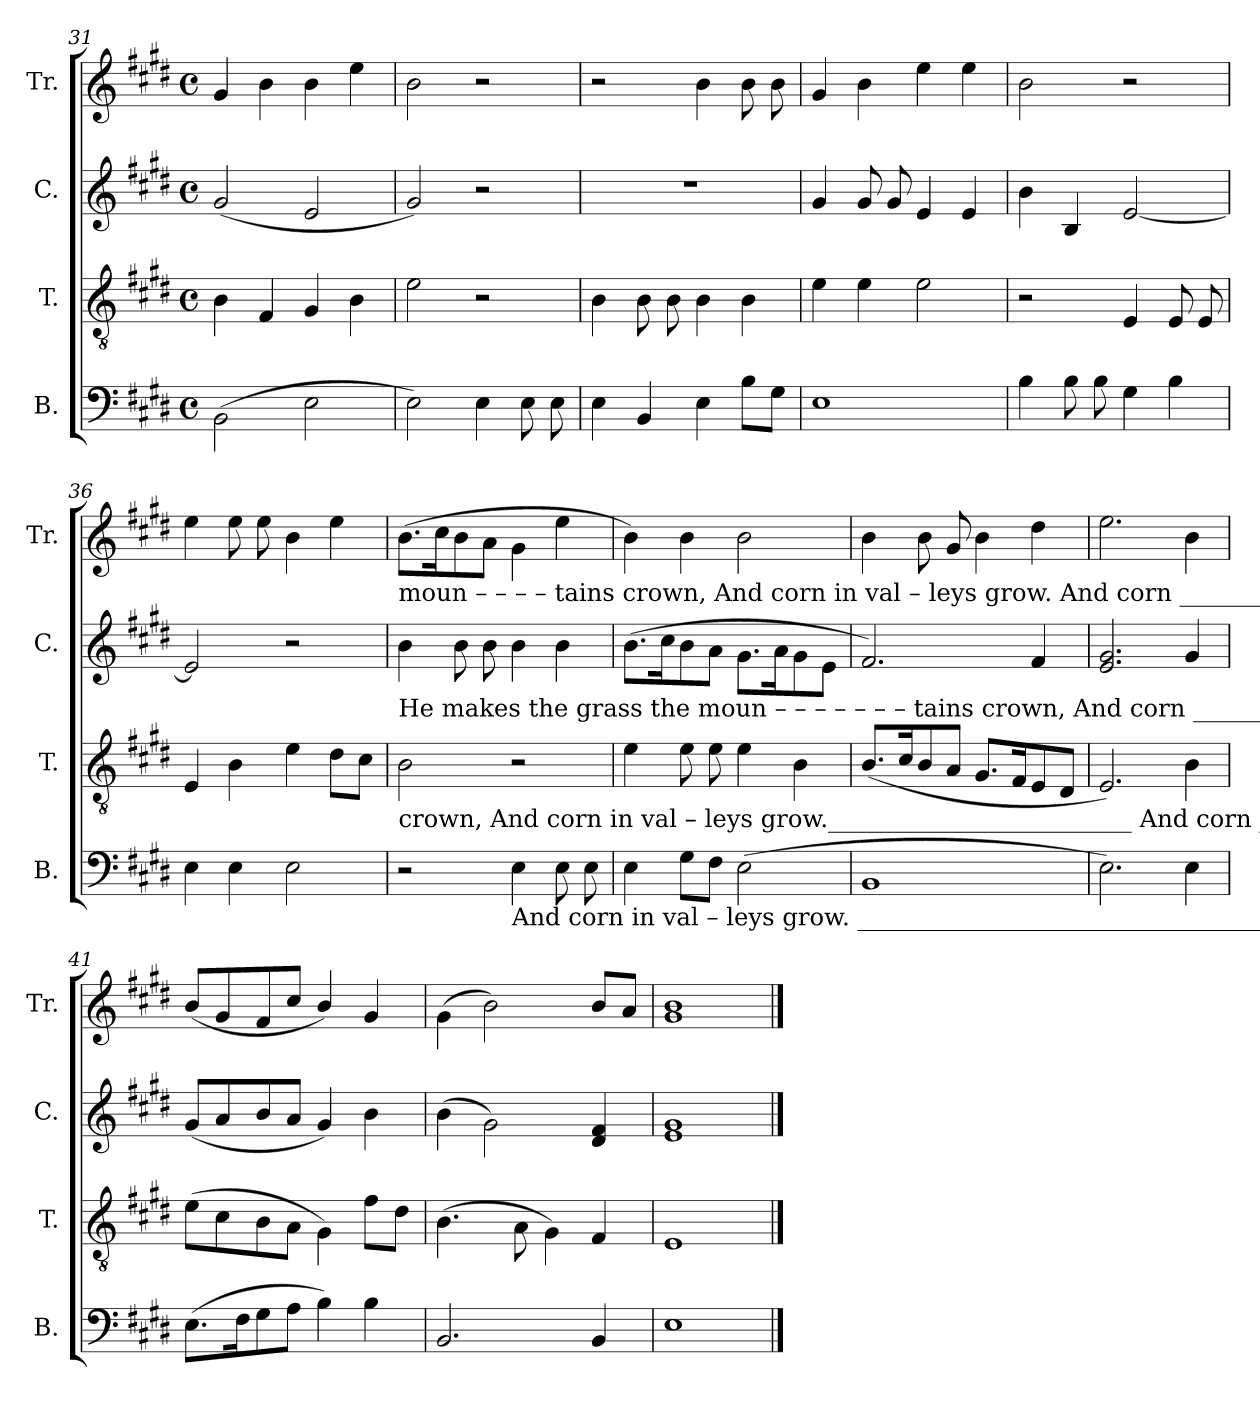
**kern	**kern	**kern	**kern
*part4	*part3	*part2	*part1
*staff4	*staff3	*staff2	*staff1
*I"B.	*I"T.	*I"C.	*I"Tr.
*I'B.	*I'T.	*I'C.	*I'Tr.
*clefF4	*clefGv2	*clefG2	*clefG2
*k[f#c#g#d#]	*k[f#c#g#d#]	*k[f#c#g#d#]	*k[f#c#g#d#]
*M4/4	*M4/4	*M4/4	*M4/4
*met(c)	*met(c)	*met(c)	*met(c)
=31	=31	=31	=31
(>2BB!\	4B!\	(<2g#!/	4g#!/
.	4F#!/	.	4b!\
2E!\	4G#!/	2e!/	4b!\
.	4B!\	.	4ee!\
=32	=32	=32	=32
2E!\)	2e!\	2g#!/)	2b!\
4E!\	2r	2r	2r
8E!\	.	.	.
8E!\	.	.	.
=33	=33	=33	=33
4E!\	4B!\	1r	2r
4BB!/	8B!\	.	.
.	8B!\	.	.
4E!\	4B!\	.	4b!\
8B!\L	4B!\	.	8b!\
8G#!\J	.	.	8b!\
=34	=34	=34	=34
1E!	4e!\	4g#!/	4g#!/
.	4e!\	8g#!/	4b!\
.	.	8g#!/	.
.	2e!\	4e!/	4ee!\
.	.	4e!/	4ee!\
=35	=35	=35	=35
4B!\	2r	4b!\	2b!\
8B!\	.	4B!/	.
8B!\	.	.	.
4G#!\	4E!/	[2e!/	2r
4B!\	8E!/	.	.
.	8E!/	.	.
=36	=36	=36	=36
4E!\	4E!/	2e!/]	4ee!\
4E!\	4B!\	.	8ee!\
.	.	.	8ee!\
2E!\	4e!\	2r	4b!\
.	8d#!\L	.	4ee!\
.	8c#!\J	.	.
!!LO:LB:g=z
=37	=37	=37	=37
!	!	!	!LO:TX:b:t=moun     –        –        –        –       tains   crown,                 And   corn  in   val   –   leys      grow.  And  corn ____________  in           val        –        leys   grow.
!	!	!LO:TX:b:t=He makes the grass  the   moun          –        –        –          –        –        –        –     tains    crown,  And  corn __________   in          val        –       leys     grow.	!
!	!LO:TX:b:t=crown,                               And   corn  in  val   –  leys       grow._________________________    And  corn ____________  in          val       –       leys      grow.	!	!
2r	2B!\	4b!\	(>8.b!\L
.	.	.	16cc#!\K
.	.	8b!\	8b!\
.	.	8b!\	8a!\J
!LO:TX:b:t=And corn in  val   –   leys    grow. ______________________________________   And  corn ____________  in           val        –       leys    grow.	!	!	!
4E!\	2r	4b!\	4g#!\
8E!\	.	4b!\	4ee!\
8E!\	.	.	.
=38	=38	=38	=38
4E!\	4e!\	(>8.b!\L	4b!\)
.	.	16cc#!\K	.
8G#!\L	8e!\	8b!\	4b!\
8F#!\J	8e!\	8a!\J	.
(>2E!\	4e!\	8.g#!\L	2b!\
.	.	16a!\K	.
.	4B!\	8g#!\	.
.	.	8e!\J	.
=39	=39	=39	=39
1BB!	(<8.B!/L	2.f#!/)	4b!\
.	16c#!/K	.	.
.	8B!/	.	8b!\
.	8A!/J	.	8g#!/
.	8.G#!/L	.	4b!\
.	16F#!/K	.	.
.	8E!/	4f#!/	4dd#!\
.	8D#!/J	.	.
=40	=40	=40	=40
2.E!\)	2.E!/)	2.e!/ 2.g#!/	2.ee!\
4E!\	4B!\	4g#!/	4b!\
=41	=41	=41	=41
(>8.E!\L	(>8e!\L	(<8g#!/L	(<8b!/L
.	8c#!\	8a!/	8g#!/
16F#!\K	.	.	.
8G#!\	8B!\	8b!/	8f#!/
8A!\J	8A!\J	8a!/J	8cc#!/J
4B!\)	4G#!\)	4g#!/)	4b!/)
4B!\	8f#!\L	4b!\	4g#!/
.	8d#!\J	.	.
=42	=42	=42	=42
2.BB!/	(>4.B!\	(>4b!\	(>4g#!\
.	.	2g#!\)	2b!\)
.	8A!\	.	.
.	4G#!\)	.	.
4BB!/	4F#!/	4d#!/ 4f#!/	8b!/L
.	.	.	8a!/J
=43	=43	=43	=43
1E!	1E!	1e! 1g#!	1g#! 1b!
==	==	==	==
*-	*-	*-	*-
